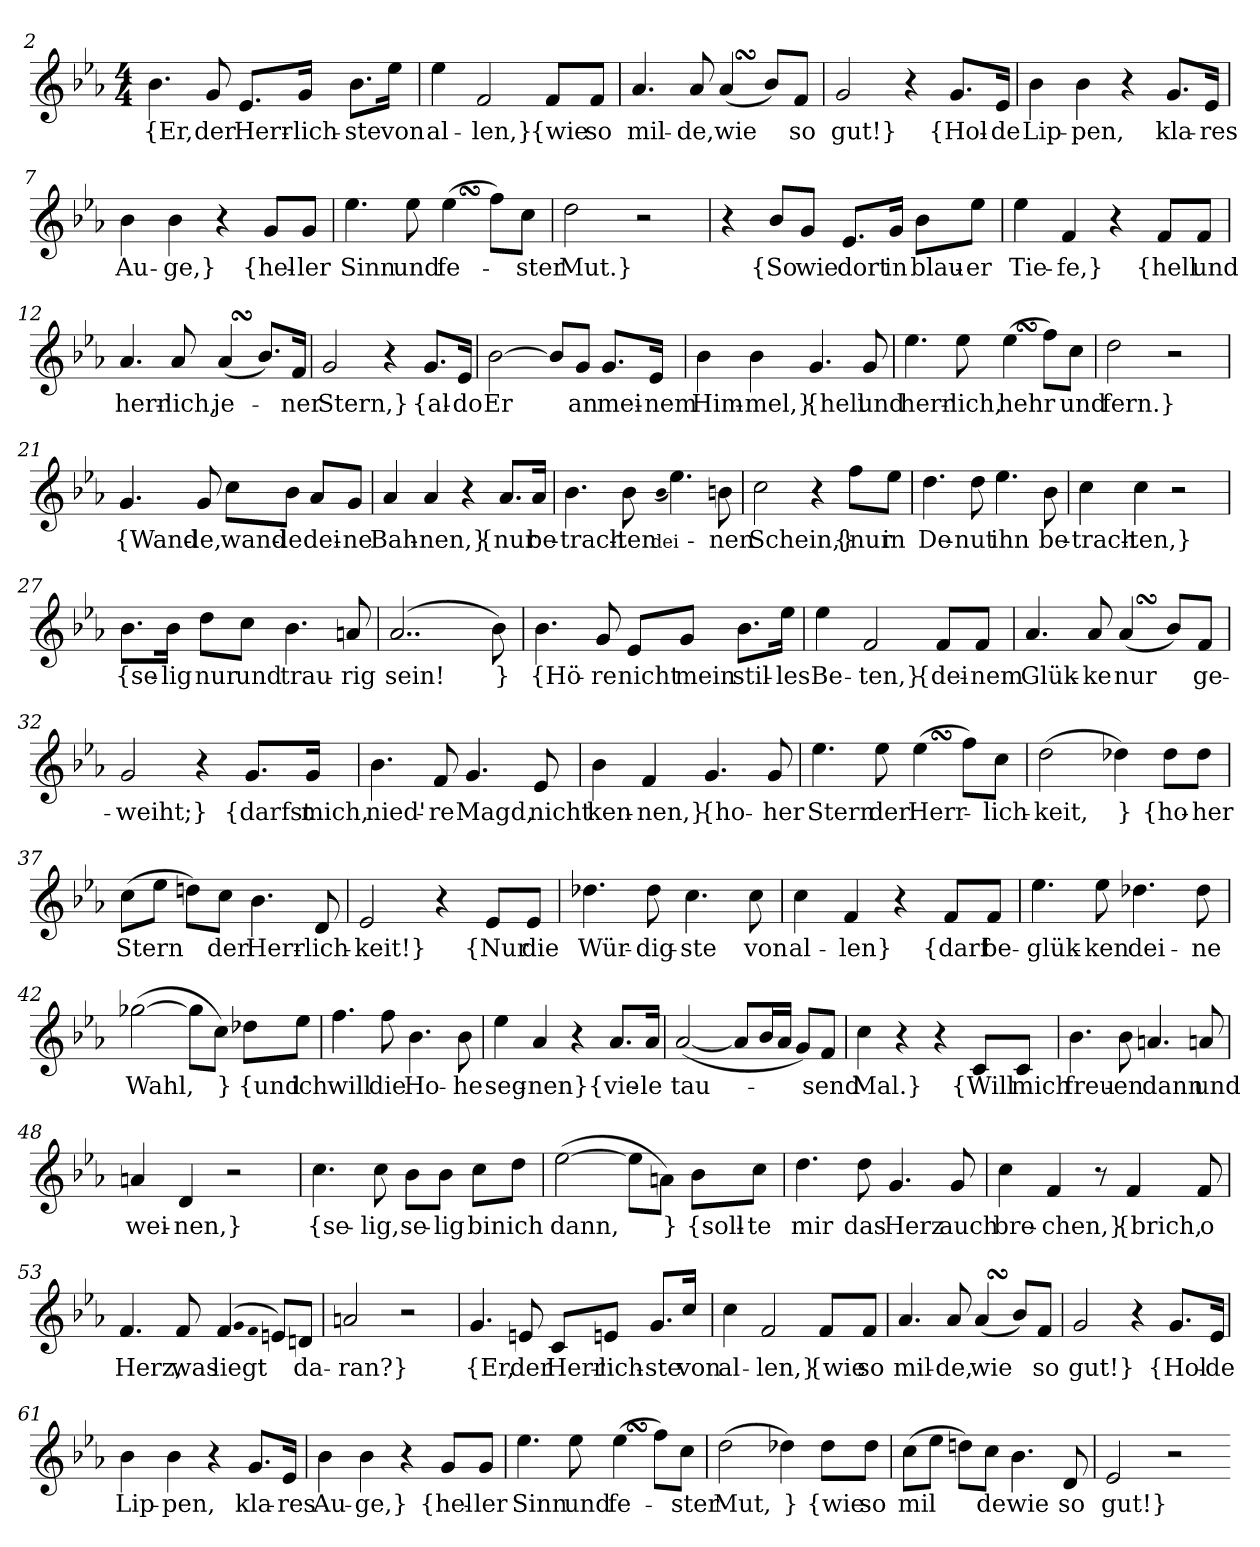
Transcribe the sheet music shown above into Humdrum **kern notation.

**kern	**text
*part1	*part1
*staff1	*staff1
*clefG2	*
*k[b-e-a-]	*
*M4/4	*
=2	=2
4.b-	{Er,
8g	der
8.e-/L	Herr-
16g/Jk	-lich-
8.b-\L	-ste
16ee-\Jk	von
=3	=3
4ee-	al-
2f	-len,}
8f/L	{wie
8f/J	so
=4	=4
4.a-	mil-
8a-	-de,
(4a-SSs	wie
8b-/L)	.
8f/J	so
=5	=5
2g	gut!}
4r	.
8.g/L	{Hol-
16e-/Jk	-de
=6	=6
4b-	Lip-
4b-	-pen,
4r	.
8.g/L	kla-
16e-/Jk	-res
=7	=7
4b-	Au-
4b-	-ge,}
4r	.
8g/L	{hel-
8g/J	-ler
=8	=8
4.ee-	Sinn
8ee-	und
(4ee-SSs	fe-
8ff\L)	.
8cc\J	-ster
=9	=9
2dd	Mut.}
2r	.
=10	=10
4r	.
8b-/L	{So
8g/J	wie
8.e-/L	dort
16g/Jk	in
8b-\L	blau-
8ee-\J	-er
=11	=11
4ee-	Tie-
4f	-fe,}
4r	.
8f/L	{hell
8f/J	und
=12	=12
4.a-	herr-
8a-	-lich,
(4a-SSs	je-
8.b-/L)	.
16f/Jk	-ner
=13	=13
2g	Stern,}
4r	.
8.g/L	{al-
16e-/Jk	-do
=14	=14
[2b-	Er
8b-/L]	.
8g/J	an
8.g/L	mei-
16e-/Jk	-nem
=15	=15
4b-	Him-
4b-	-mel,}
4.g	{hell
8g	und
=16	=16
4.ee-	herr-
8ee-	-lich,
(4ee-SSs	hehr
8ff\L)	.
8cc\J	und
=17	=17
2dd	fern.}
2r	.
=21	=21
4.g	{Wand-
8g	-le,
8cc\L	wand-
8b-\J	-le
8a-/L	dei-
8g/J	-ne
=22	=22
4a-	Bah-
4a-	-nen,}
4r	.
8.a-/L	{nur
16a-/Jk	be-
=23	=23
4.b-	-trach-
8b-	-ten
(qb-	dei-
4.ee-)	.
8bn	-nen
=24	=24
2cc	Schein,}
4r	.
8ff\L	{nur
8ee-\J	in
=25	=25
4.dd	De-
8dd	-nut
4.ee-	ihn
8b-	be-
=26	=26
4cc	-trach-
4cc	-ten,}
2r	.
=27	=27
8.b-\L	{se-
16b-\Jk	-lig
8dd\L	nur
8cc\J	und
4.b-	trau-
8an	-rig
=28	=28
(2..a-	sein!
8b-)	}
=29	=29
4.b-	{Hö-
8g	-re
8e-/L	nicht
8g/J	mein
8.b-\L	stil-
16ee-\Jk	-les
=30	=30
4ee-	Be-
2f	-ten,}
8f/L	{dei-
8f/J	-nem
=31	=31
4.a-	Glük-
8a-	-ke
(4a-SSs	nur
8b-/L)	.
8f/J	ge-
=32	=32
2g	-weiht;}
4r	.
8.g/L	{darfst
16g/Jk	mich,
=33	=33
4.b-	nied'-
8f	-re
4.g	Magd,
8e-	nicht
=34	=34
4b-	ken-
4f	-nen,}
4.g	{ho-
8g	-her
=35	=35
4.ee-	Stern
8ee-	der
(4ee-SSs	Herr-
8ff\L)	.
8cc\J	-lich-
=36	=36
(2dd	-keit,
4dd-X)	}
8dd-\L	{ho-
8dd-\J	-her
=37	=37
(8cc\L	Stern
8ee-\J	.
8ddn\L)	.
8cc\J	der
4.b-	Herr-
8d	-lich-
=38	=38
2e-	-keit!}
4r	.
8e-/L	{Nur
8e-/J	die
=39	=39
4.dd-X	Wür-
8dd-	-dig-
4.cc	-ste
8cc	von
=40	=40
4cc	al-
4f	-len}
4r	.
8f/L	{darf
8f/J	be-
=41	=41
4.ee-	-glük-
8ee-	-ken
4.dd-X	dei-
8dd-	-ne
=42	=42
([2gg-X	Wahl,
8gg-\L]	.
8cc\J)	}
8dd-X\L	{und
8ee-\J	ich
=43	=43
4.ff	will
8ff	die
4.b-	Ho-
8b-	-he
=44	=44
4ee-	seg-
4a-	-nen}
4r	.
8.a-/L	{vie-
16a-/Jk	-le
=45	=45
([2a-	tau-
8a-/L]	.
16b-/L	.
16a-/JJ	.
8g/L)	.
8f/J	-send
=46	=46
4cc	Mal.}
4r	.
4r	.
8c/L	{Will
8c/J	mich
=47	=47
4.b-	freu-
8b-	-en
4.an	dann
8an	und
=48	=48
4an	wei-
4d	-nen,}
2r	.
=49	=49
4.cc	{se-
8cc	-lig,
8b-\L	se-
8b-\J	-lig
8cc\L	bin
8dd\J	ich
=50	=50
([2ee-	dann,
8ee-\L]	.
8an\J)	}
8b-\L	{soll-
8cc\J	-te
=51	=51
4.dd	mir
8dd	das
4.g	Herz
8g	auch
=52	=52
4cc	bre-
4f	-chen,}
8r	.
4f	{brich,
8f	o
=53	=53
4.f	Herz,
8f	was
(4f	liegt
qg	.
qf	.
8en/L)	.
8dn/J	-da-
=54	=54
2an	-ran?}
2r	.
=57	=57
4.g	{Er,
8en	der
8c/L	Herr-
8en/J	-lich-
8.g/L	-ste
16cc/Jk	von
=58	=58
4cc	al-
2f	-len,}
8f/L	{wie
8f/J	so
=59	=59
4.a-	mil-
8a-	-de,
(4a-SSs	wie
8b-/L)	.
8f/J	so
=60	=60
2g	gut!}
4r	.
8.g/L	{Hol-
16e-/Jk	-de
=61	=61
4b-	Lip-
4b-	-pen,
4r	.
8.g/L	kla-
16e-/Jk	-res
=62	=62
4b-	Au-
4b-	-ge,}
4r	.
8g/L	{hel-
8g/J	-ler
=63	=63
4.ee-	Sinn
8ee-	und
(4ee-SSs	fe-
8ff\L)	.
8cc\J	-ster
=64	=64
(2dd	Mut,
4dd-X)	}
8dd-\L	{wie
8dd-\J	so
=65	=65
(8cc\L	mil-
8ee-\J	.
8ddn\L)	--
8cc\J	-de
4.b-	wie
8d	so
=66	=66
2e-	gut!}
2r	.
=-	=-
*-	*-
